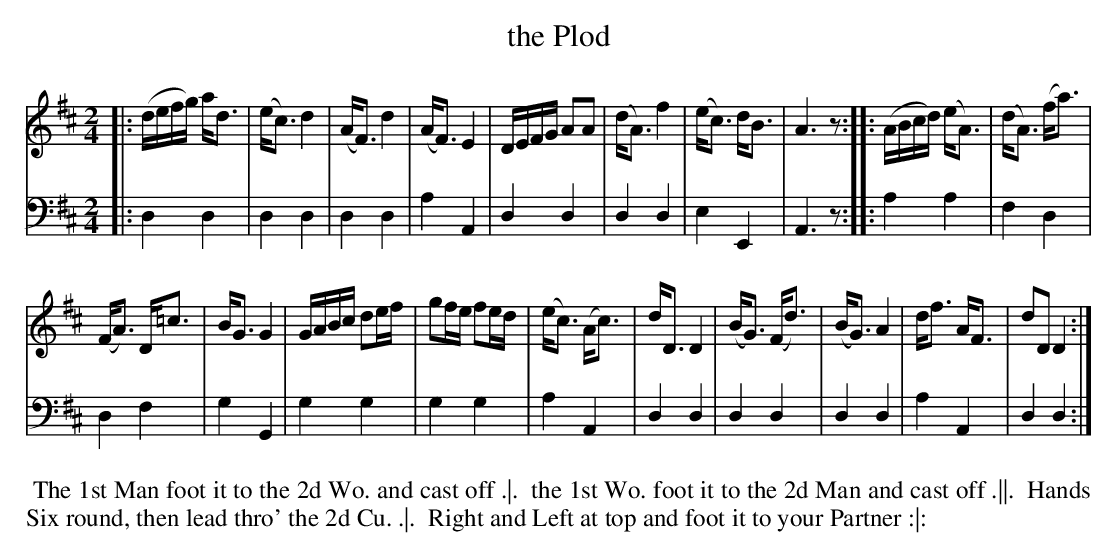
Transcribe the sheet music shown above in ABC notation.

X:1
T: the Plod
M: 2/4
L: 1/16
K: D
V: 1
|:\
(defg) ad3 | (ec3) d4 |\
(AF3) d4 | (AF3) E4 |\
DEFG A2A2 | (dA3) f4 |\
(ec3) dB3 | A6 z2 :|\
|:\
(ABcd) (eA3) | (dA3) (fa3) |
(FA3) D=c3 | BG3 G4 |\
GABc d2ef | g2fe f2ed |\
(ec3) (Ac3) | dD3 D4 |\
(BG3) (Fd3) | (BG3) A4 |\
df3 AF3 | d2D2 D4 :|
V: 2 clef=bass middle=d
|:\
d4d4 | d4d4 | d4d4 | a4A4 |\
d4d4 | d4d4 | e4E4 | A6 z2 :|
|:\
a4a4 | f4d4 | d4f4 | g4G4 |\
g4g4 | g4g4 | a4A4 | d4d4 |\
d4d4 | d4d4 | a4A4 | d4d4 :|
